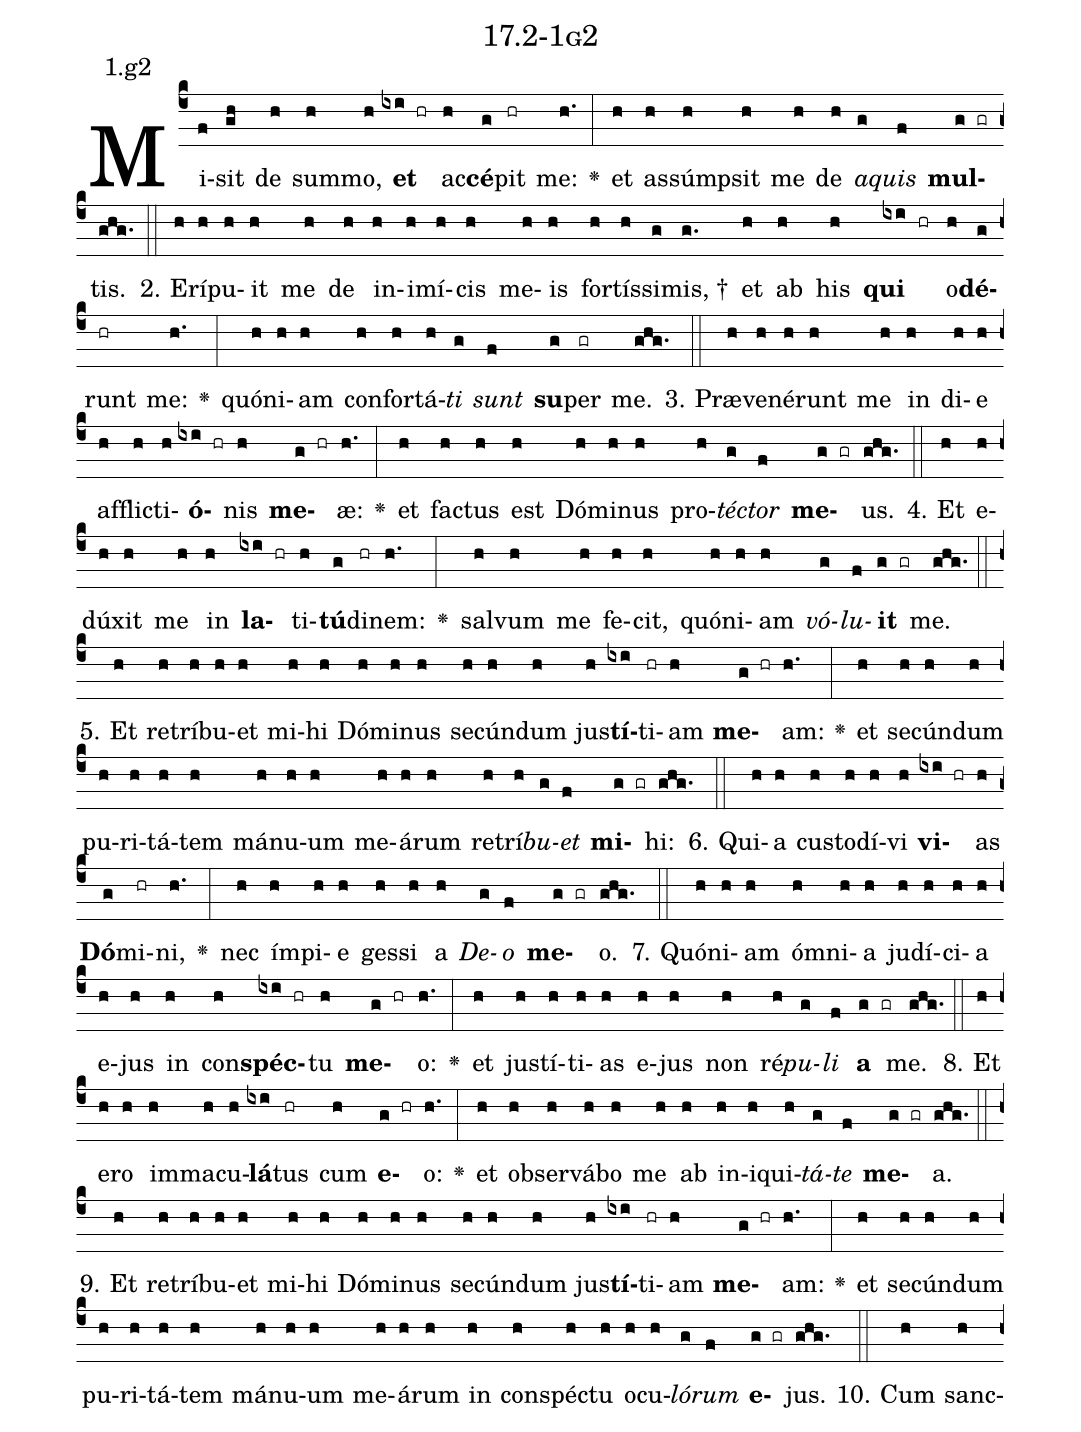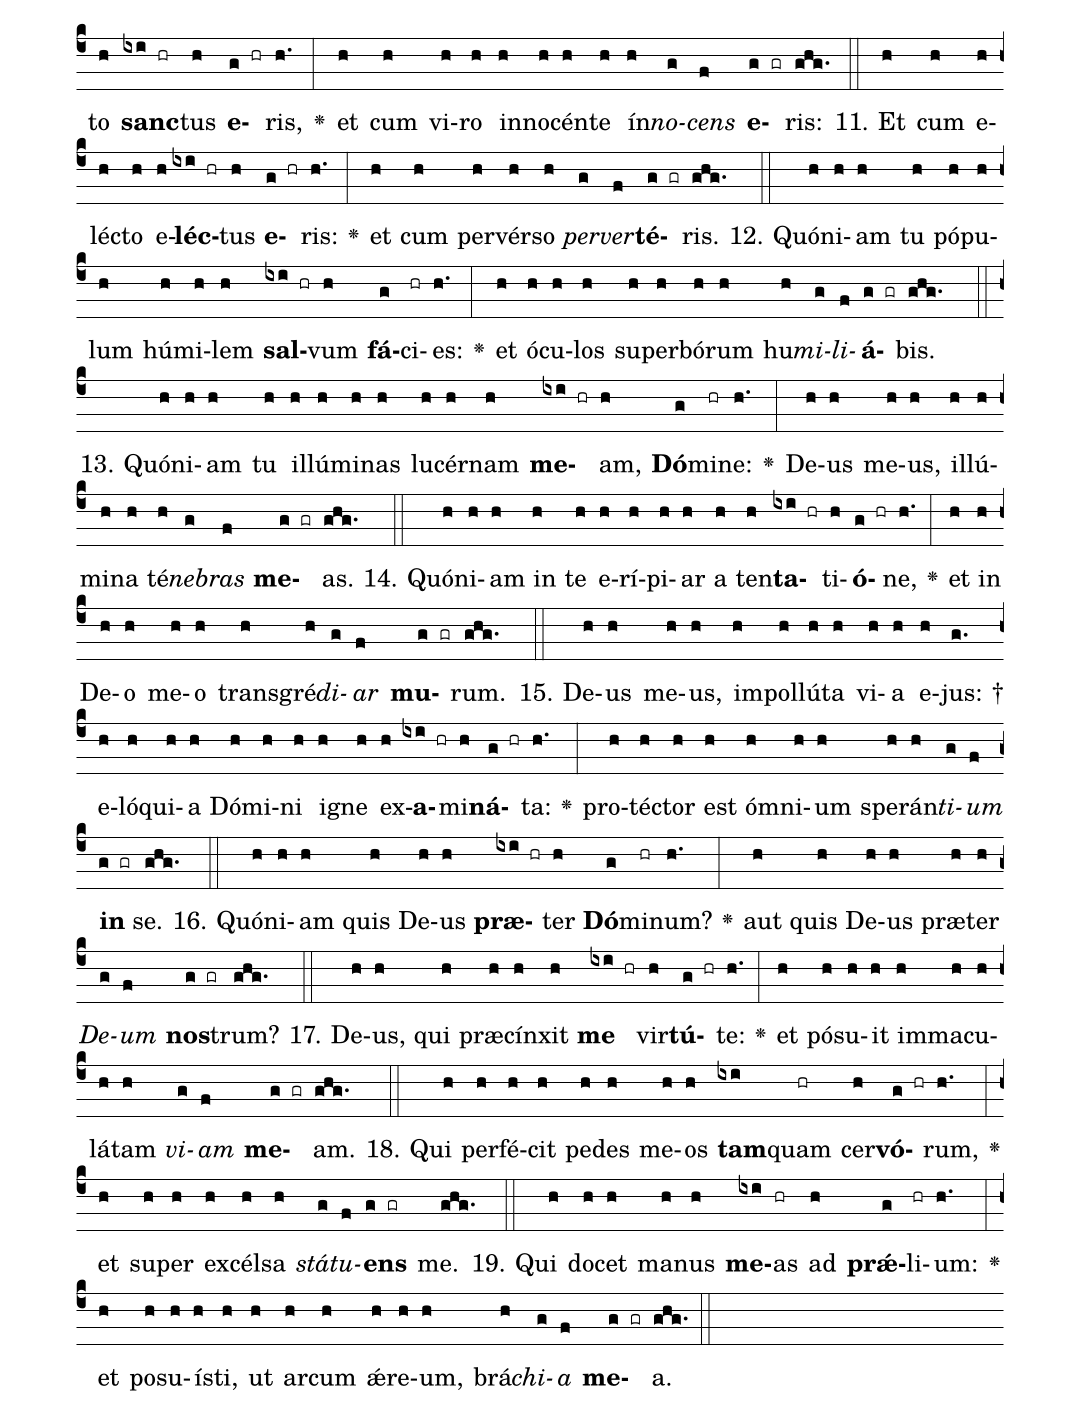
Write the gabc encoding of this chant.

name: 17.2-1g2;
annotation: 1.g2;
%%
(c4)Mi(f)sit(gh) de(h) sum(h)mo,(h) <b>et</b>(ixi hr) ac(h)<b>cé</b>(g)pit(hr) me:(h.) <v>\greheightstar</v>(:) et(h) as(h)súmp(h)sit(h) me(h) de(h) <i>a</i>(g)<i>quis</i>(f) <b>mul</b>(g gr)tis.(ghg.) (::)
2. E(h)rí(h)pu(h)it(h) me(h) de(h) in(h)i(h)mí(h)cis(h) me(h)is(h) for(h)tís(h)si(g)mis, †(g.) et(h) ab(h) his(h) <b>qui</b>(ixi hr) o(h)<b>dé</b>(g)runt(hr) me:(h.) <v>\greheightstar</v>(:) quón(h)i(h)am(h) con(h)for(h)tá(h)<i>ti</i>(g) <i>sunt</i>(f) <b>su</b>(g)per(gr) me.(ghg.) (::)
3. Præ(h)ve(h)né(h)runt(h) me(h) in(h) di(h)e(h) af(h)flic(h)ti(h)<b>ó</b>(ixi hr)nis(h) <b>me</b>(g hr)æ:(h.) <v>\greheightstar</v>(:) et(h) fac(h)tus(h) est(h) Dó(h)mi(h)nus(h) pro(h)<i>téc</i>(g)<i>tor</i>(f) <b>me</b>(g gr)us.(ghg.) (::)
4. Et(h) e(h)dú(h)xit(h) me(h) in(h) <b>la</b>(ixi hr)ti(h)<b>tú</b>(g)di(hr)nem:(h.) <v>\greheightstar</v>(:) sal(h)vum(h) me(h) fe(h)cit,(h) quón(h)i(h)am(h) <i>vó</i>(g)<i>lu</i>(f)<b>it</b>(g gr) me.(ghg.) (::)
5. Et(h) re(h)trí(h)bu(h)et(h) mi(h)hi(h) Dó(h)mi(h)nus(h) se(h)cún(h)dum(h) jus(h)<b>tí</b>(ixi)ti(hr)am(h) <b>me</b>(g hr)am:(h.) <v>\greheightstar</v>(:) et(h) se(h)cún(h)dum(h) pu(h)ri(h)tá(h)tem(h) má(h)nu(h)um(h) me(h)á(h)rum(h) re(h)trí(h)<i>bu</i>(g)<i>et</i>(f) <b>mi</b>(g gr)hi:(ghg.) (::)
6. Qui(h)a(h) cus(h)to(h)dí(h)vi(h) <b>vi</b>(ixi hr)as(h) <b>Dó</b>(g)mi(hr)ni,(h.) <v>\greheightstar</v>(:) nec(h) ím(h)pi(h)e(h) ges(h)si(h) a(h) <i>De</i>(g)<i>o</i>(f) <b>me</b>(g gr)o.(ghg.) (::)
7. Quón(h)i(h)am(h) óm(h)ni(h)a(h) ju(h)dí(h)ci(h)a(h) e(h)jus(h) in(h) con(h)<b>spéc</b>(ixi hr)tu(h) <b>me</b>(g hr)o:(h.) <v>\greheightstar</v>(:) et(h) jus(h)tí(h)ti(h)as(h) e(h)jus(h) non(h) ré(h)<i>pu</i>(g)<i>li</i>(f) <b>a</b>(g gr) me.(ghg.) (::)
8. Et(h) e(h)ro(h) im(h)ma(h)cu(h)<b>lá</b>(ixi)tus(hr) cum(h) <b>e</b>(g hr)o:(h.) <v>\greheightstar</v>(:) et(h) ob(h)ser(h)vá(h)bo(h) me(h) ab(h) in(h)i(h)qui(h)<i>tá</i>(g)<i>te</i>(f) <b>me</b>(g gr)a.(ghg.) (::)
9. Et(h) re(h)trí(h)bu(h)et(h) mi(h)hi(h) Dó(h)mi(h)nus(h) se(h)cún(h)dum(h) jus(h)<b>tí</b>(ixi)ti(hr)am(h) <b>me</b>(g hr)am:(h.) <v>\greheightstar</v>(:) et(h) se(h)cún(h)dum(h) pu(h)ri(h)tá(h)tem(h) má(h)nu(h)um(h) me(h)á(h)rum(h) in(h) con(h)spéc(h)tu(h) o(h)cu(h)<i>ló</i>(g)<i>rum</i>(f) <b>e</b>(g gr)jus.(ghg.) (::)
10. Cum(h) sanc(h)to(h) <b>sanc</b>(ixi hr)tus(h) <b>e</b>(g hr)ris,(h.) <v>\greheightstar</v>(:) et(h) cum(h) vi(h)ro(h) in(h)no(h)cén(h)te(h) ín(h)<i>no</i>(g)<i>cens</i>(f) <b>e</b>(g gr)ris:(ghg.) (::)
11. Et(h) cum(h) e(h)léc(h)to(h) e(h)<b>léc</b>(ixi hr)tus(h) <b>e</b>(g hr)ris:(h.) <v>\greheightstar</v>(:) et(h) cum(h) per(h)vér(h)so(h) <i>per</i>(g)<i>ver</i>(f)<b>té</b>(g gr)ris.(ghg.) (::)
12. Quón(h)i(h)am(h) tu(h) pó(h)pu(h)lum(h) hú(h)mi(h)lem(h) <b>sal</b>(ixi hr)vum(h) <b>fá</b>(g)ci(hr)es:(h.) <v>\greheightstar</v>(:) et(h) ó(h)cu(h)los(h) su(h)per(h)bó(h)rum(h) hu(h)<i>mi</i>(g)<i>li</i>(f)<b>á</b>(g gr)bis.(ghg.) (::)
13. Quón(h)i(h)am(h) tu(h) il(h)lú(h)mi(h)nas(h) lu(h)cér(h)nam(h) <b>me</b>(ixi hr)am,(h) <b>Dó</b>(g)mi(hr)ne:(h.) <v>\greheightstar</v>(:) De(h)us(h) me(h)us,(h) il(h)lú(h)mi(h)na(h) té(h)<i>ne</i>(g)<i>bras</i>(f) <b>me</b>(g gr)as.(ghg.) (::)
14. Quón(h)i(h)am(h) in(h) te(h) e(h)rí(h)pi(h)ar(h) a(h) ten(h)<b>ta</b>(ixi hr)ti(h)<b>ó</b>(g hr)ne,(h.) <v>\greheightstar</v>(:) et(h) in(h) De(h)o(h) me(h)o(h) trans(h)gré(h)<i>di</i>(g)<i>ar</i>(f) <b>mu</b>(g gr)rum.(ghg.) (::)
15. De(h)us(h) me(h)us,(h) im(h)pol(h)lú(h)ta(h) vi(h)a(h) e(h)jus: †(g.) e(h)ló(h)qui(h)a(h) Dó(h)mi(h)ni(h) i(h)gne(h) ex(h)<b>a</b>(ixi hr)mi(h)<b>ná</b>(g hr)ta:(h.) <v>\greheightstar</v>(:) pro(h)téc(h)tor(h) est(h) óm(h)ni(h)um(h) spe(h)rán(h)<i>ti</i>(g)<i>um</i>(f) <b>in</b>(g gr) se.(ghg.) (::)
16. Quón(h)i(h)am(h) quis(h) De(h)us(h) <b>præ</b>(ixi hr)ter(h) <b>Dó</b>(g)mi(hr)num?(h.) <v>\greheightstar</v>(:) aut(h) quis(h) De(h)us(h) præ(h)ter(h) <i>De</i>(g)<i>um</i>(f) <b>nos</b>(g gr)trum?(ghg.) (::)
17. De(h)us,(h) qui(h) præ(h)cín(h)xit(h) <b>me</b>(ixi hr) vir(h)<b>tú</b>(g hr)te:(h.) <v>\greheightstar</v>(:) et(h) pó(h)su(h)it(h) im(h)ma(h)cu(h)lá(h)tam(h) <i>vi</i>(g)<i>am</i>(f) <b>me</b>(g gr)am.(ghg.) (::)
18. Qui(h) per(h)fé(h)cit(h) pe(h)des(h) me(h)os(h) <b>tam</b>(ixi)quam(hr) cer(h)<b>vó</b>(g hr)rum,(h.) <v>\greheightstar</v>(:) et(h) su(h)per(h) ex(h)cél(h)sa(h) <i>stá</i>(g)<i>tu</i>(f)<b>ens</b>(g gr) me.(ghg.) (::)
19. Qui(h) do(h)cet(h) ma(h)nus(h) <b>me</b>(ixi)as(hr) ad(h) <b>prǽ</b>(g)li(hr)um:(h.) <v>\greheightstar</v>(:) et(h) po(h)su(h)ís(h)ti,(h) ut(h) ar(h)cum(h) ǽ(h)re(h)um,(h) brá(h)<i>chi</i>(g)<i>a</i>(f) <b>me</b>(g gr)a.(ghg.) (::)
